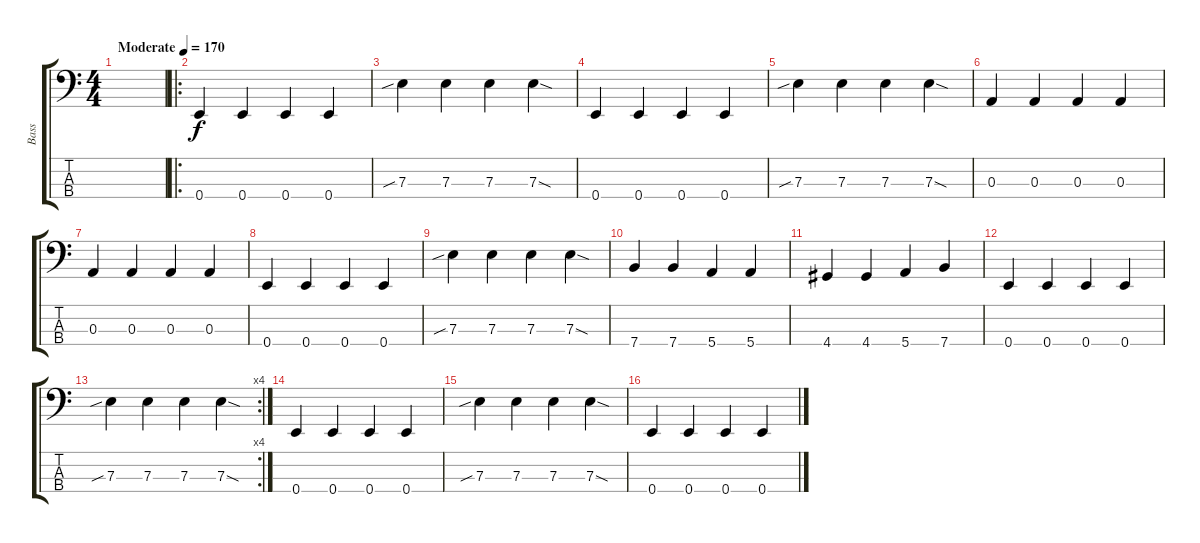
\track ("Bass" "Bass") {instrument acousticbass}
\staff {score tabs}
\tuning (G2 D2 A1 E1) {hide}
\ts (4 4)
\tempo (170 "Moderate")
\clef f4
\ks c
|
\ro
0.4.4 0.4.4 0.4.4 0.4.4 |
7.3{sib}.4 7.3.4 7.3.4 7.3{sod}.4 |
0.4.4 0.4.4 0.4.4 0.4.4 |
7.3{sib}.4 7.3.4 7.3.4 7.3{sod}.4 |
0.3.4 0.3.4 0.3.4 0.3.4 |
0.3.4 0.3.4 0.3.4 0.3.4 |
0.4.4 0.4.4 0.4.4 0.4.4 |
7.3{sib}.4 7.3.4 7.3.4 7.3{sod}.4 |
7.4.4 7.4.4 5.4.4 5.4.4 |
4.4.4 4.4.4 5.4.4 7.4.4 |
0.4.4 0.4.4 0.4.4 0.4.4 |
\rc 4
7.3{sib}.4 7.3.4 7.3.4 7.3{sod}.4 |
0.4.4 0.4.4 0.4.4 0.4.4 |
7.3{sib}.4 7.3.4 7.3.4 7.3{sod}.4 |
0.4.4 0.4.4 0.4.4 0.4.4
